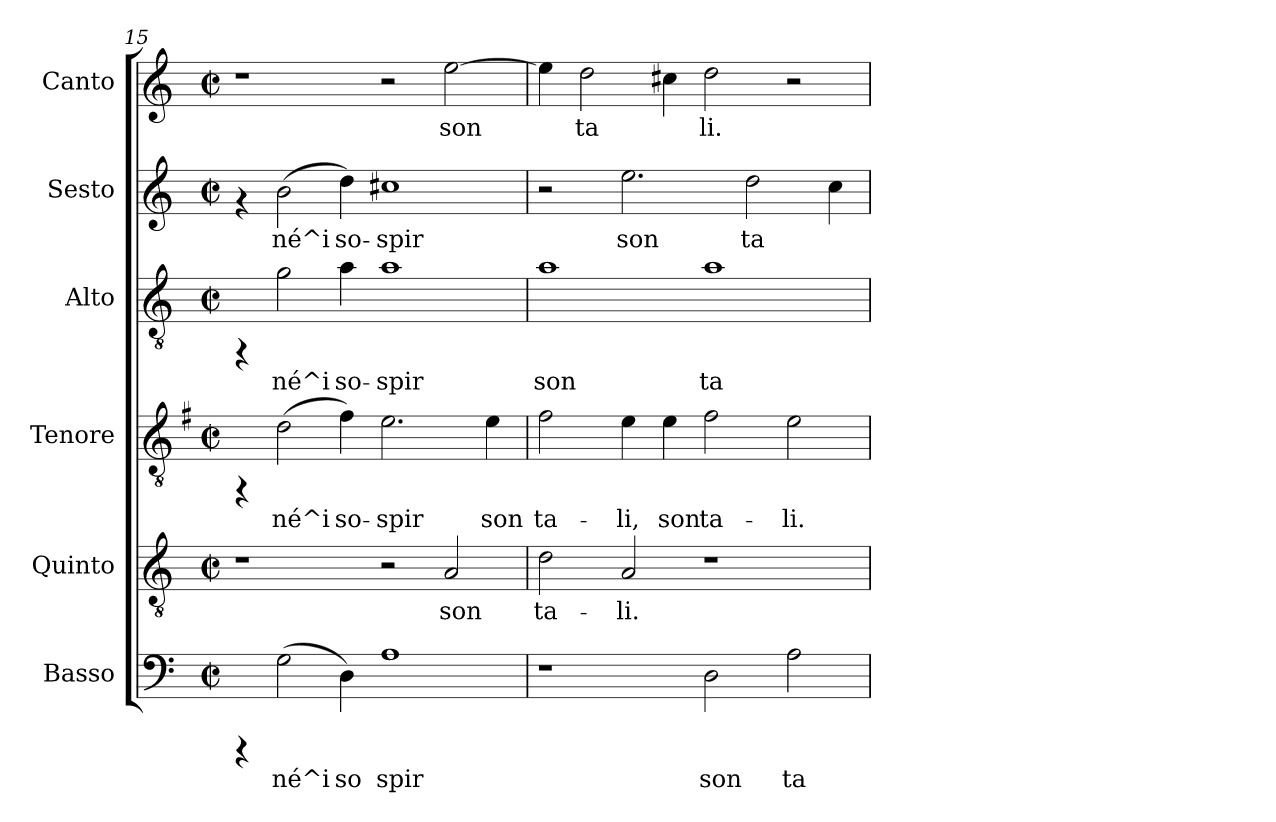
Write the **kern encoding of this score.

**kern	**text	**kern	**text	**kern	**text	**kern	**text	**kern	**text	**kern	**text
*part6	*part6	*part5	*part5	*part4	*part4	*part3	*part3	*part2	*part2	*part1	*part1
*staff6	*staff6	*staff5	*staff5	*staff4	*staff4	*staff3	*staff3	*staff2	*staff2	*staff1	*staff1
*I"Basso	*	*I"Quinto	*	*I"Tenore	*	*I"Alto	*	*I"Sesto	*	*I"Canto	*
*clefF4	*	*clefGv2	*	*clefGv2	*	*clefGv2	*	*clefG2	*	*clefG2	*
*	*	*	*	*ITrd-3c-5	*	*	*	*	*	*	*
*k[]	*	*k[]	*	*k[]	*	*k[]	*	*k[]	*	*k[]	*
*C:	*	*C:	*	*C:	*	*C:	*	*C:	*	*C:	*
*M2/2	*	*M2/2	*	*M2/2	*	*M2/2	*	*M2/2	*	*M2/2	*
*met(c|)	*	*met(c|)	*	*met(c|)	*	*met(c|)	*	*met(c|)	*	*met(c|)	*
=15	=15	=15	=15	=15	=15	=15	=15	=15	=15	=15	=15
4rCCC	.	1r	.	4rFF	.	4rFF	.	4rf	.	1r	.
!	!LO:LY:b:cj	!	!	!	!LO:LY:b:cj	!	!LO:LY:b:cj	!	!LO:LY:b:cj	!	!
(<2G\	né^i	.	.	(<2g\	né^i	2g\	né^i	(<2b\	né^i	.	.
!	!LO:LY:b:cj	!	!	!	!LO:LY:b:cj	!	!LO:LY:b:cj	!	!LO:LY:b:cj	!	!
4D\)	so	.	.	4b\)	so-	4a\	so-	4dd\)	so-	.	.
!	!LO:LY:b:cj	!	!	!	!LO:LY:b:cj	!	!LO:LY:b:cj	!	!LO:LY:b:cj	!	!
1A	spir	2r	.	2.a\	-spir	1a	-spir	1cc#X	-spir	2r	.
!	!	!	!LO:LY:b:cj	!	!	!	!	!	!	!	!LO:LY:a:cj
.	.	2A/	son	.	.	.	.	.	.	[<2ee\	son
!	!	!	!	!	!LO:LY:b:cj	!	!	!	!	!	!
.	.	.	.	4a\	son	.	.	.	.	.	.
!!LO:LB:g=z
=16	=16	=16	=16	=16	=16	=16	=16	=16	=16	=16	=16
!	!	!	!LO:LY:b:cj	!	!LO:LY:b:cj	!	!LO:LY:b:cj	!	!	!	!LO:LY:b:cj
1r	.	2d\	ta-	2b\	ta-	1a	son	2r	.	4ee\]	.
!	!	!	!	!	!	!	!	!	!	!	!LO:LY:b:cj
.	.	.	.	.	.	.	.	.	.	2dd\	ta
!	!	!	!LO:LY:b:cj	!	!LO:LY:b:cj	!	!	!	!LO:LY:b:cj	!	!
.	.	2A/	-li.	4a\	-li,	.	.	2.ee\	son	.	.
!	!	!	!	!	!LO:LY:b:cj	!	!	!	!	!	!LO:LY:b:cj
.	.	.	.	4a\	son	.	.	.	.	4cc#\	.
!	!LO:LY:b:cj	!	!	!	!LO:LY:b:cj	!	!LO:LY:b:cj	!	!	!	!LO:LY:b:cj
2D\	son	1r	.	2b\	ta-	1a	ta-	.	.	2dd\	li.
!	!	!	!	!	!	!	!	!	!LO:LY:b:cj	!	!
.	.	.	.	.	.	.	.	2dd\	ta-	.	.
!	!LO:LY:b:cj	!	!	!	!LO:LY:b:cj	!	!	!	!	!	!
2A\	ta	.	.	2a\	-li.	.	.	.	.	2r	.
!	!	!	!	!	!	!	!	!	!LO:LY:b:cj	!	!
.	.	.	.	.	.	.	.	4cc\	--	.	.
=	=	=	=	=	=	=	=	=	=	=	=
*-	*-	*-	*-	*-	*-	*-	*-	*-	*-	*-	*-
